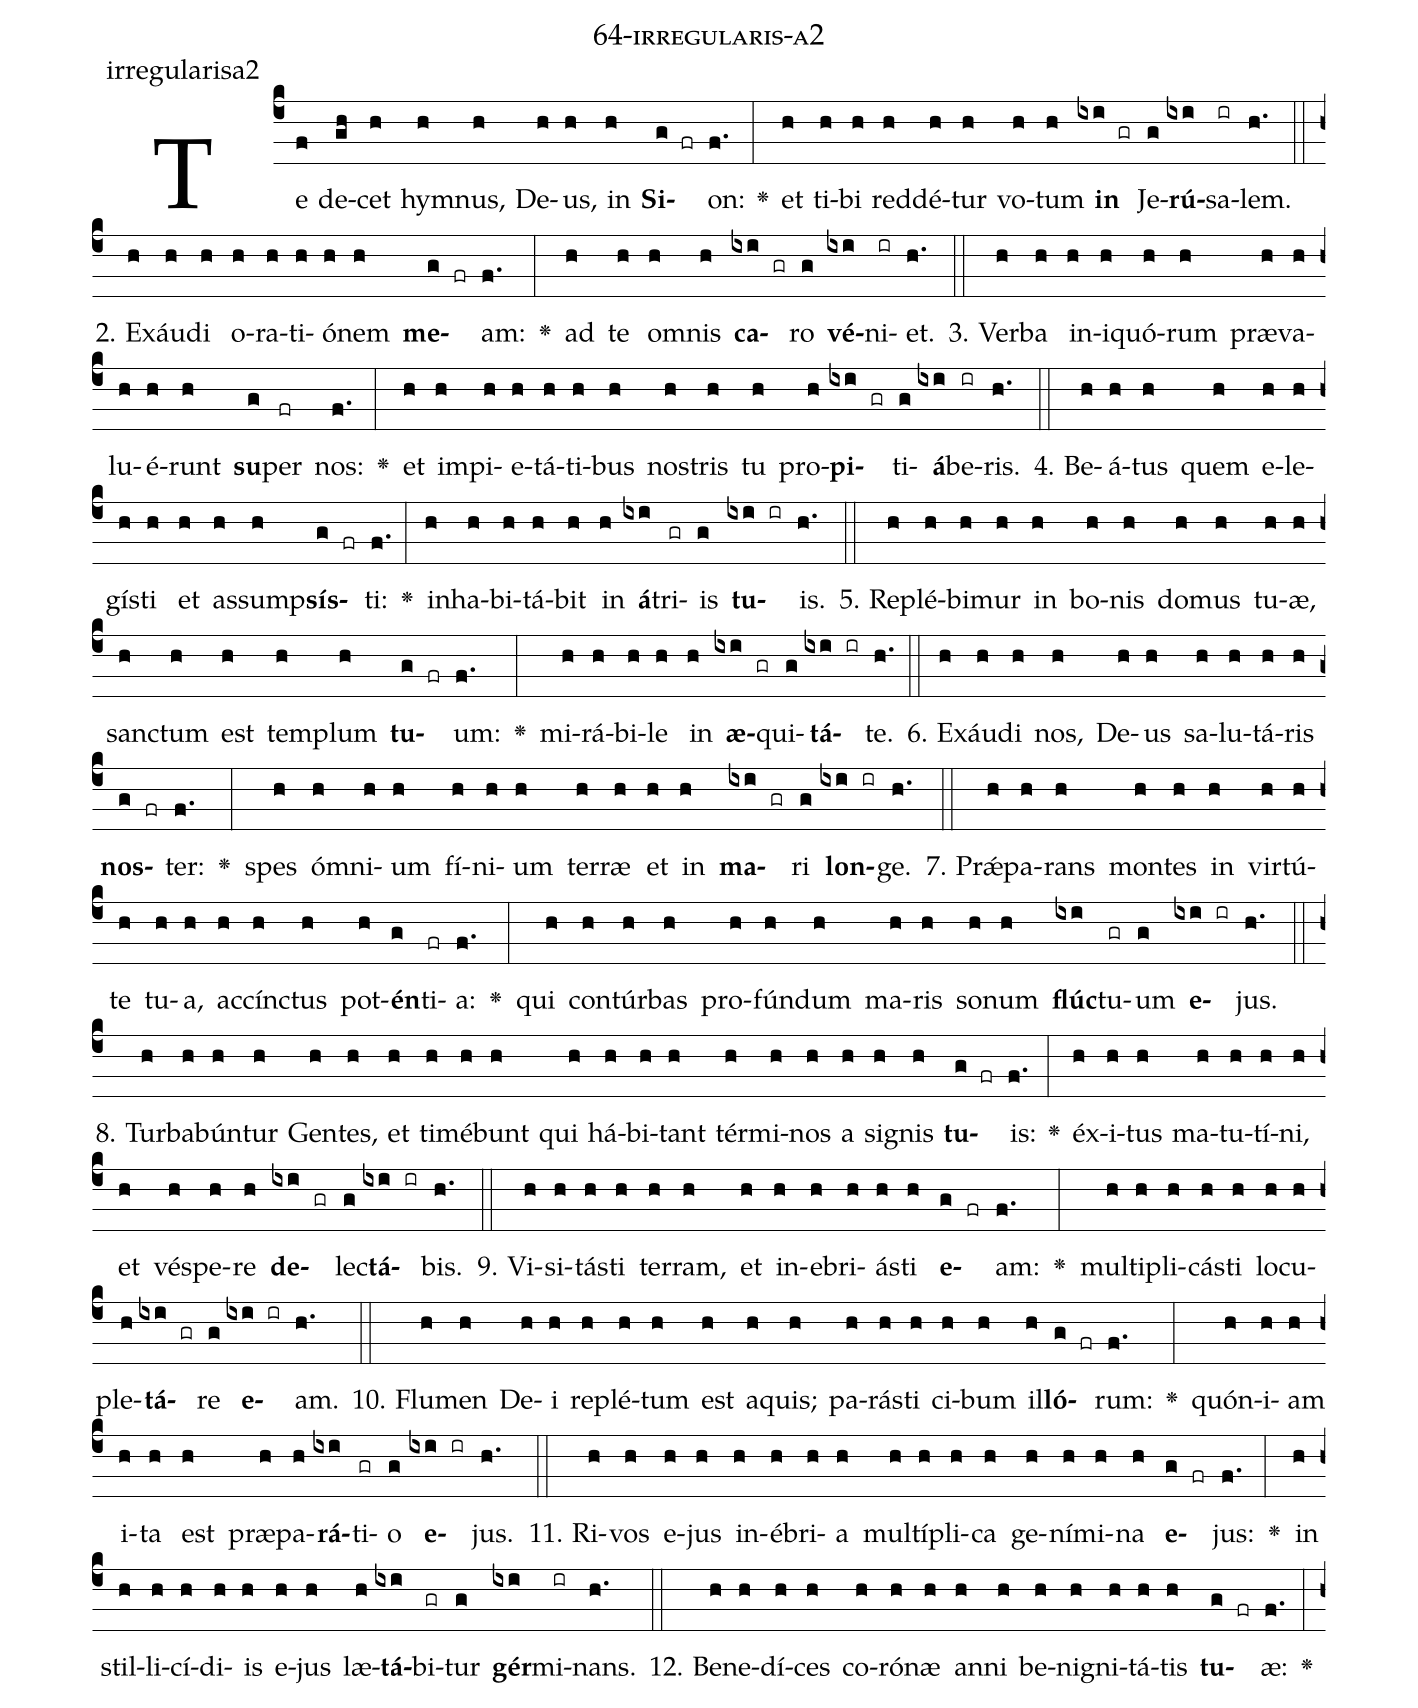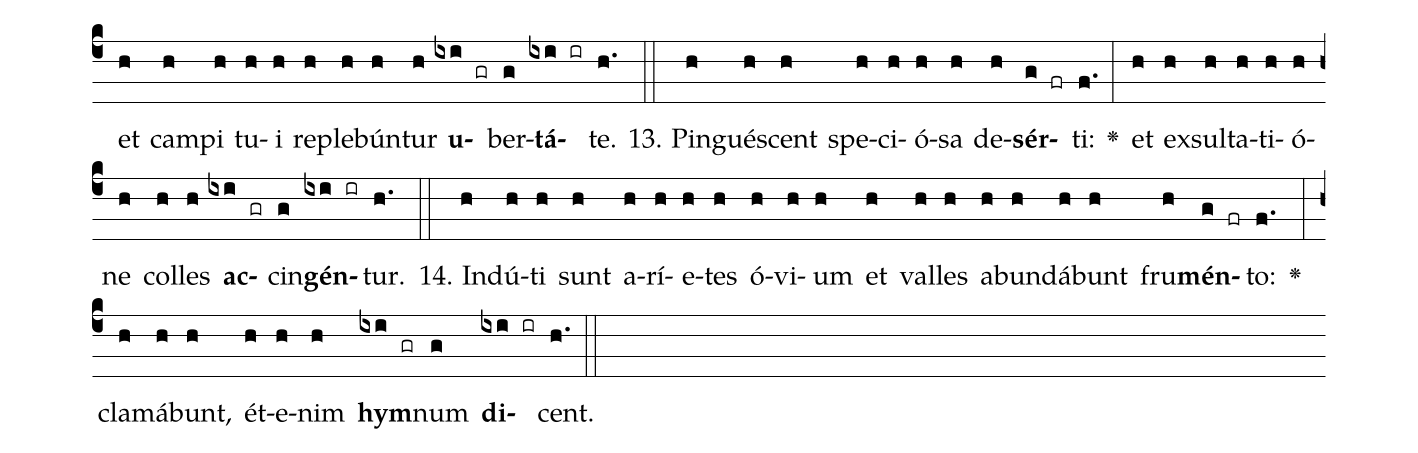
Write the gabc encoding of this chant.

name: 64-irregularis-a2;
annotation: irregularisa2;
%%
(c4)Te(f) de(gh)cet(h) hym(h)nus,(h) De(h)us,(h) in(h) <b>Si</b>(g fr)on:(f.) <v>\greheightstar</v>(:) et(h) ti(h)bi(h) red(h)dé(h)tur(h) vo(h)tum(h) <b>in</b>(ixi gr) Je(g)<b>rú</b>(ixi)sa(ir)lem.(h.) (::)
2. Ex(h)áu(h)di(h) o(h)ra(h)ti(h)ó(h)nem(h) <b>me</b>(g fr)am:(f.) <v>\greheightstar</v>(:) ad(h) te(h) om(h)nis(h) <b>ca</b>(ixi gr)ro(g) <b>vé</b>(ixi)ni(ir)et.(h.) (::)
3. Ver(h)ba(h) in(h)i(h)quó(h)rum(h) præ(h)va(h)lu(h)é(h)runt(h) <b>su</b>(g)per(fr) nos:(f.) <v>\greheightstar</v>(:) et(h) im(h)pi(h)e(h)tá(h)ti(h)bus(h) nos(h)tris(h) tu(h) pro(h)<b>pi</b>(ixi gr)ti(g)<b>á</b>(ixi)be(ir)ris.(h.) (::)
4. Be(h)á(h)tus(h) quem(h) e(h)le(h)gís(h)ti(h) et(h) as(h)sump(h)<b>sís</b>(g fr)ti:(f.) <v>\greheightstar</v>(:) in(h)ha(h)bi(h)tá(h)bit(h) in(h) <b>á</b>(ixi)tri(gr)is(g) <b>tu</b>(ixi ir)is.(h.) (::)
5. Re(h)plé(h)bi(h)mur(h) in(h) bo(h)nis(h) do(h)mus(h) tu(h)æ,(h) sanc(h)tum(h) est(h) tem(h)plum(h) <b>tu</b>(g fr)um:(f.) <v>\greheightstar</v>(:) mi(h)rá(h)bi(h)le(h) in(h) <b>æ</b>(ixi gr)qui(g)<b>tá</b>(ixi ir)te.(h.) (::)
6. Ex(h)áu(h)di(h) nos,(h) De(h)us(h) sa(h)lu(h)tá(h)ris(h) <b>nos</b>(g fr)ter:(f.) <v>\greheightstar</v>(:) spes(h) óm(h)ni(h)um(h) fí(h)ni(h)um(h) ter(h)ræ(h) et(h) in(h) <b>ma</b>(ixi gr)ri(g) <b>lon</b>(ixi ir)ge.(h.) (::)
7. Prǽ(h)pa(h)rans(h) mon(h)tes(h) in(h) vir(h)tú(h)te(h) tu(h)a,(h) ac(h)cínc(h)tus(h) pot(h)<b>én</b>(g)ti(fr)a:(f.) <v>\greheightstar</v>(:) qui(h) con(h)túr(h)bas(h) pro(h)fún(h)dum(h) ma(h)ris(h) so(h)num(h) <b>flúc</b>(ixi)tu(gr)um(g) <b>e</b>(ixi ir)jus.(h.) (::)
8. Tur(h)ba(h)bún(h)tur(h) Gen(h)tes,(h) et(h) ti(h)mé(h)bunt(h) qui(h) há(h)bi(h)tant(h) tér(h)mi(h)nos(h) a(h) si(h)gnis(h) <b>tu</b>(g fr)is:(f.) <v>\greheightstar</v>(:) éx(h)i(h)tus(h) ma(h)tu(h)tí(h)ni,(h) et(h) vés(h)pe(h)re(h) <b>de</b>(ixi gr)lec(g)<b>tá</b>(ixi ir)bis.(h.) (::)
9. Vi(h)si(h)tás(h)ti(h) ter(h)ram,(h) et(h) in(h)e(h)bri(h)ás(h)ti(h) <b>e</b>(g fr)am:(f.) <v>\greheightstar</v>(:) mul(h)ti(h)pli(h)cás(h)ti(h) lo(h)cu(h)ple(h)<b>tá</b>(ixi gr)re(g) <b>e</b>(ixi ir)am.(h.) (::)
10. Flu(h)men(h) De(h)i(h) re(h)plé(h)tum(h) est(h) a(h)quis;(h) pa(h)rás(h)ti(h) ci(h)bum(h) il(h)<b>ló</b>(g fr)rum:(f.) <v>\greheightstar</v>(:) quón(h)i(h)am(h) i(h)ta(h) est(h) præ(h)pa(h)<b>rá</b>(ixi)ti(gr)o(g) <b>e</b>(ixi ir)jus.(h.) (::)
11. Ri(h)vos(h) e(h)jus(h) in(h)é(h)bri(h)a(h) mul(h)tí(h)pli(h)ca(h) ge(h)ní(h)mi(h)na(h) <b>e</b>(g fr)jus:(f.) <v>\greheightstar</v>(:) in(h) stil(h)li(h)cí(h)di(h)is(h) e(h)jus(h) læ(h)<b>tá</b>(ixi)bi(gr)tur(g) <b>gér</b>(ixi)mi(ir)nans.(h.) (::)
12. Be(h)ne(h)dí(h)ces(h) co(h)ró(h)næ(h) an(h)ni(h) be(h)ni(h)gni(h)tá(h)tis(h) <b>tu</b>(g fr)æ:(f.) <v>\greheightstar</v>(:) et(h) cam(h)pi(h) tu(h)i(h) re(h)ple(h)bún(h)tur(h) <b>u</b>(ixi gr)ber(g)<b>tá</b>(ixi ir)te.(h.) (::)
13. Pin(h)gué(h)scent(h) spe(h)ci(h)ó(h)sa(h) de(h)<b>sér</b>(g fr)ti:(f.) <v>\greheightstar</v>(:) et(h) ex(h)sul(h)ta(h)ti(h)ó(h)ne(h) col(h)les(h) <b>ac</b>(ixi gr)cin(g)<b>gén</b>(ixi ir)tur.(h.) (::)
14. Ind(h)ú(h)ti(h) sunt(h) a(h)rí(h)e(h)tes(h) ó(h)vi(h)um(h) et(h) val(h)les(h) ab(h)un(h)dá(h)bunt(h) fru(h)<b>mén</b>(g fr)to:(f.) <v>\greheightstar</v>(:) cla(h)má(h)bunt,(h) ét(h)e(h)nim(h) <b>hym</b>(ixi gr)num(g) <b>di</b>(ixi ir)cent.(h.) (::)
